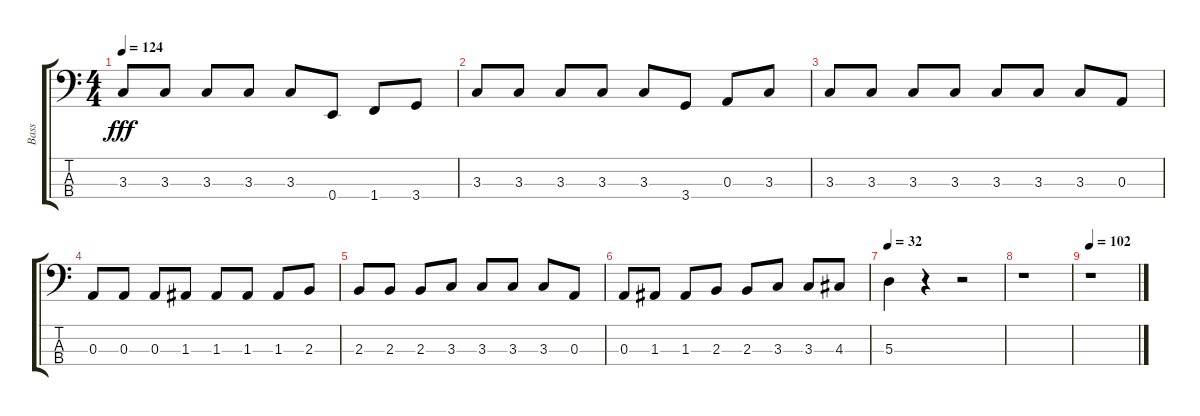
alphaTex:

\track ("Bass" "Bass") {instrument electricbassfinger}
\staff {score tabs}
\tuning (G2 D2 A1 E1) {hide}
\ts (4 4)
\tempo 124
\clef f4
\ks c
3.3.8{dy fff} 3.3.8 3.3.8 3.3.8 3.3.8 0.4.8 1.4.8 3.4.8 |
3.3.8 3.3.8 3.3.8 3.3.8 3.3.8 3.4.8 0.3.8 3.3.8 |
3.3.8 3.3.8 3.3.8 3.3.8 3.3.8 3.3.8 3.3.8 0.3.8 |
0.3.8 0.3.8 0.3.8 1.3.8 1.3.8 1.3.8 1.3.8 2.3.8 |
2.3.8 2.3.8 2.3.8 3.3.8 3.3.8 3.3.8 3.3.8 0.3.8 |
0.3.8 1.3.8 1.3.8 2.3.8 2.3.8 3.3.8 3.3.8 4.3.8 |
\tempo 63
\tempo 32
5.3.4 r.4 r.2 |
r.1 |
\tempo 102
r.1
